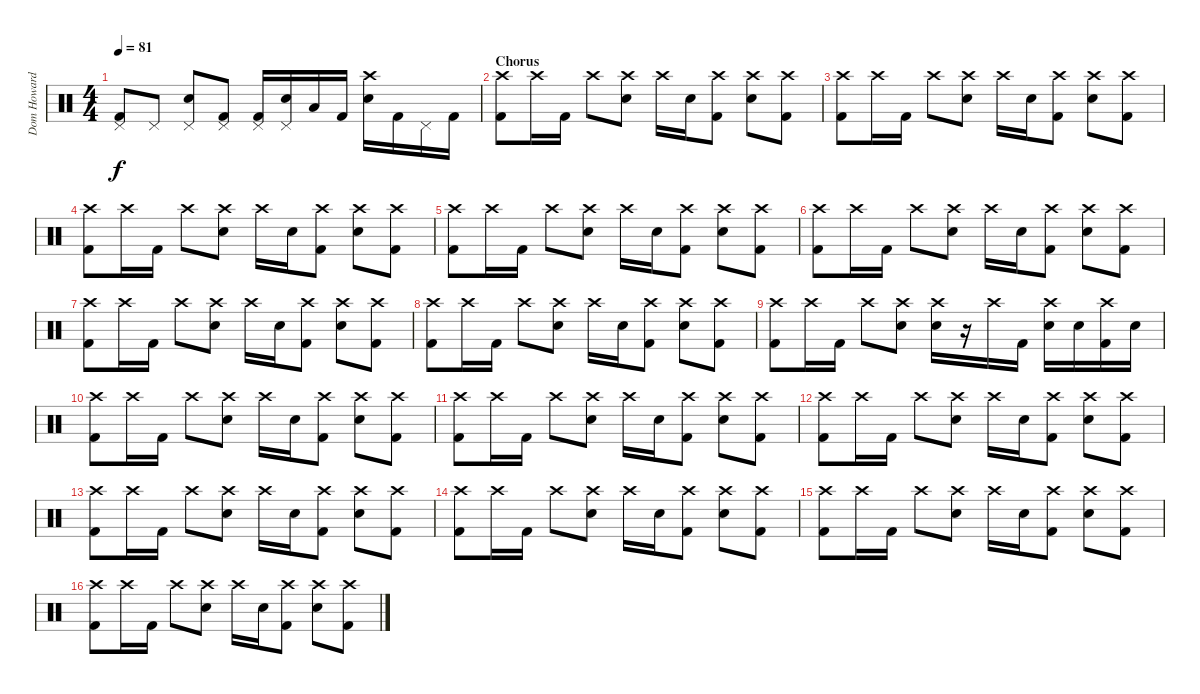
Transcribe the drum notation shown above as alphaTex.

\track ("Dom Howard" "Dom Howard") {instrument percussion}
\staff {score}
\articulation defaults
\ts (4 4)
\tempo 81
\clef neutral
\ks c
("Pedal Hi-Hat (hit)" "Kick (hit) 2").8{dy f} "Pedal Hi-Hat (hit)".8 ("Pedal Hi-Hat (hit)" "Electric Snare (hit)").8 ("Pedal Hi-Hat (hit)" "Kick (hit) 2").8 ("Pedal Hi-Hat (hit)" "Kick (hit) 2").16 ("Pedal Hi-Hat (hit)" "Electric Snare (hit)").16 "Low Tom (hit)".16 "Kick (hit) 2".16 ("Crash high (hit)" "Electric Snare (hit)").16 "Kick (hit) 2".16 "Pedal Hi-Hat (hit)".16 "Kick (hit) 2".16 |
\section ("" "Chorus")
("Crash high (hit)" "Kick (hit) 2").8 "Crash high (hit)".16 "Kick (hit) 2".16 "Crash high (hit)".8 ("Crash high (hit)" "Electric Snare (hit)").8 "Crash high (hit)".16 "Electric Snare (hit)".16 ("Crash high (hit)" "Kick (hit) 2").8 ("Crash high (hit)" "Electric Snare (hit)").8 ("Crash high (hit)" "Kick (hit) 2").8 |
("Crash high (hit)" "Kick (hit) 2").8 "Crash high (hit)".16 "Kick (hit) 2".16 "Crash high (hit)".8 ("Crash high (hit)" "Electric Snare (hit)").8 "Crash high (hit)".16 "Electric Snare (hit)".16 ("Crash high (hit)" "Kick (hit) 2").8 ("Crash high (hit)" "Electric Snare (hit)").8 ("Crash high (hit)" "Kick (hit) 2").8 |
("Crash high (hit)" "Kick (hit) 2").8 "Crash high (hit)".16 "Kick (hit) 2".16 "Crash high (hit)".8 ("Crash high (hit)" "Electric Snare (hit)").8 "Crash high (hit)".16 "Electric Snare (hit)".16 ("Crash high (hit)" "Kick (hit) 2").8 ("Crash high (hit)" "Electric Snare (hit)").8 ("Crash high (hit)" "Kick (hit) 2").8 |
("Crash high (hit)" "Kick (hit) 2").8 "Crash high (hit)".16 "Kick (hit) 2".16 "Crash high (hit)".8 ("Crash high (hit)" "Electric Snare (hit)").8 "Crash high (hit)".16 "Electric Snare (hit)".16 ("Crash high (hit)" "Kick (hit) 2").8 ("Crash high (hit)" "Electric Snare (hit)").8 ("Crash high (hit)" "Kick (hit) 2").8 |
("Crash high (hit)" "Kick (hit) 2").8 "Crash high (hit)".16 "Kick (hit) 2".16 "Crash high (hit)".8 ("Crash high (hit)" "Electric Snare (hit)").8 "Crash high (hit)".16 "Electric Snare (hit)".16 ("Crash high (hit)" "Kick (hit) 2").8 ("Crash high (hit)" "Electric Snare (hit)").8 ("Crash high (hit)" "Kick (hit) 2").8 |
("Crash high (hit)" "Kick (hit) 2").8 "Crash high (hit)".16 "Kick (hit) 2".16 "Crash high (hit)".8 ("Crash high (hit)" "Electric Snare (hit)").8 "Crash high (hit)".16 "Electric Snare (hit)".16 ("Crash high (hit)" "Kick (hit) 2").8 ("Crash high (hit)" "Electric Snare (hit)").8 ("Crash high (hit)" "Kick (hit) 2").8 |
("Crash high (hit)" "Kick (hit) 2").8 "Crash high (hit)".16 "Kick (hit) 2".16 "Crash high (hit)".8 ("Crash high (hit)" "Electric Snare (hit)").8 "Crash high (hit)".16 "Electric Snare (hit)".16 ("Crash high (hit)" "Kick (hit) 2").8 ("Crash high (hit)" "Electric Snare (hit)").8 ("Crash high (hit)" "Kick (hit) 2").8 |
("Crash high (hit)" "Kick (hit) 2").8 "Crash high (hit)".16 "Kick (hit) 2".16 "Crash high (hit)".8 ("Crash high (hit)" "Electric Snare (hit)").8 ("Crash high (hit)" "Electric Snare (hit)").16 r.16 "Crash high (hit)".16 "Kick (hit) 2".16 ("Crash high (hit)" "Electric Snare (hit)").16 "Electric Snare (hit)".16 ("Crash high (hit)" "Kick (hit) 2").16 "Electric Snare (hit)".16 |
("Crash high (hit)" "Kick (hit) 2").8 "Crash high (hit)".16 "Kick (hit) 2".16 "Crash high (hit)".8 ("Crash high (hit)" "Electric Snare (hit)").8 "Crash high (hit)".16 "Electric Snare (hit)".16 ("Crash high (hit)" "Kick (hit) 2").8 ("Crash high (hit)" "Electric Snare (hit)").8 ("Crash high (hit)" "Kick (hit) 2").8 |
("Crash high (hit)" "Kick (hit) 2").8 "Crash high (hit)".16 "Kick (hit) 2".16 "Crash high (hit)".8 ("Crash high (hit)" "Electric Snare (hit)").8 "Crash high (hit)".16 "Electric Snare (hit)".16 ("Crash high (hit)" "Kick (hit) 2").8 ("Crash high (hit)" "Electric Snare (hit)").8 ("Crash high (hit)" "Kick (hit) 2").8 |
("Crash high (hit)" "Kick (hit) 2").8 "Crash high (hit)".16 "Kick (hit) 2".16 "Crash high (hit)".8 ("Crash high (hit)" "Electric Snare (hit)").8 "Crash high (hit)".16 "Electric Snare (hit)".16 ("Crash high (hit)" "Kick (hit) 2").8 ("Crash high (hit)" "Electric Snare (hit)").8 ("Crash high (hit)" "Kick (hit) 2").8 |
("Crash high (hit)" "Kick (hit) 2").8 "Crash high (hit)".16 "Kick (hit) 2".16 "Crash high (hit)".8 ("Crash high (hit)" "Electric Snare (hit)").8 "Crash high (hit)".16 "Electric Snare (hit)".16 ("Crash high (hit)" "Kick (hit) 2").8 ("Crash high (hit)" "Electric Snare (hit)").8 ("Crash high (hit)" "Kick (hit) 2").8 |
("Crash high (hit)" "Kick (hit) 2").8 "Crash high (hit)".16 "Kick (hit) 2".16 "Crash high (hit)".8 ("Crash high (hit)" "Electric Snare (hit)").8 "Crash high (hit)".16 "Electric Snare (hit)".16 ("Crash high (hit)" "Kick (hit) 2").8 ("Crash high (hit)" "Electric Snare (hit)").8 ("Crash high (hit)" "Kick (hit) 2").8 |
("Crash high (hit)" "Kick (hit) 2").8 "Crash high (hit)".16 "Kick (hit) 2".16 "Crash high (hit)".8 ("Crash high (hit)" "Electric Snare (hit)").8 "Crash high (hit)".16 "Electric Snare (hit)".16 ("Crash high (hit)" "Kick (hit) 2").8 ("Crash high (hit)" "Electric Snare (hit)").8 ("Crash high (hit)" "Kick (hit) 2").8 |
("Crash high (hit)" "Kick (hit) 2").8 "Crash high (hit)".16 "Kick (hit) 2".16 "Crash high (hit)".8 ("Crash high (hit)" "Electric Snare (hit)").8 "Crash high (hit)".16 "Electric Snare (hit)".16 ("Crash high (hit)" "Kick (hit) 2").8 ("Crash high (hit)" "Electric Snare (hit)").8 ("Crash high (hit)" "Kick (hit) 2").8
